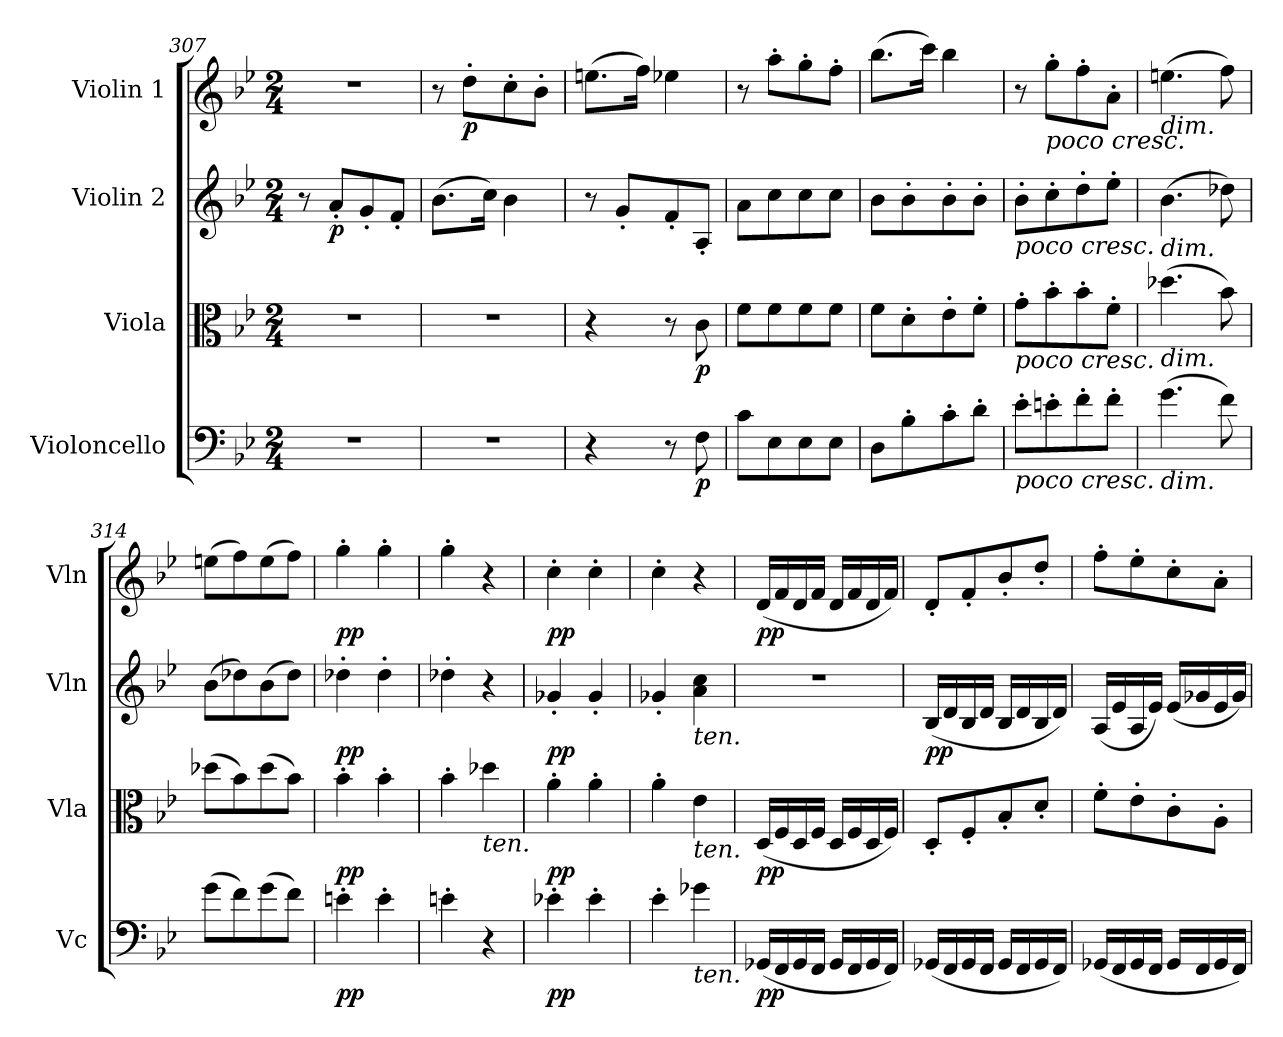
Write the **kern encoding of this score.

**kern	**dynam	**kern	**dynam	**kern	**dynam	**kern	**dynam
*part4	*part4	*part3	*part3	*part2	*part2	*part1	*part1
*staff4	*staff4	*staff3	*staff3	*staff2	*staff2	*staff1	*staff1
*I"Violoncello	*	*I"Viola	*	*I"Violin 2	*	*I"Violin 1	*
*I'Vc	*	*I'Vla	*	*I'Vln	*	*I'Vln	*
*clefF4	*	*clefC3	*	*clefG2	*	*clefG2	*
*k[b-e-]	*	*k[b-e-]	*	*k[b-e-]	*	*k[b-e-]	*
*M2/4	*	*M2/4	*	*M2/4	*	*M2/4	*
=307	=307	=307	=307	=307	=307	=307	=307
2r	.	2r	.	8r	.	2r	.
!	!	!	!	!	!LO:DY:b	!	!
.	.	.	.	8a'/L	p	.	.
.	.	.	.	8g'/	.	.	.
.	.	.	.	8f'/J	.	.	.
=308	=308	=308	=308	=308	=308	=308	=308
2r	.	2r	.	(8.b-\L	.	8r	.
!	!	!	!	!	!	!	!LO:DY:b
.	.	.	.	.	.	8dd'\L	p
.	.	.	.	16cc\Jk)	.	.	.
.	.	.	.	4b-\	.	8cc'\	.
.	.	.	.	.	.	8b-'\J	.
=309	=309	=309	=309	=309	=309	=309	=309
4r	.	4r	.	8r	.	(8.een\L	.
.	.	.	.	8g'/L	.	.	.
.	.	.	.	.	.	16ff\Jk)	.
8r	.	8r	.	8f'/	.	4ee-X\	.
!	!LO:DY:b	!	!LO:DY:b	!	!	!	!
8F\	p	8c\	p	8A'/J	.	.	.
!!LO:LB:g=z
=310	=310	=310	=310	=310	=310	=310	=310
8c\L	.	8f\L	.	8a\L	.	8r	.
8E-\	.	8f\	.	8cc\	.	8aa'\L	.
8E-\	.	8f\	.	8cc\	.	8gg'\	.
8E-\J	.	8f\J	.	8cc\J	.	8ff'\J	.
!!LO:PB:g=z
=311	=311	=311	=311	=311	=311	=311	=311
8D\L	.	8f\L	.	8b-\L	.	(8.bb-\L	.
8B-'\	.	8d'\	.	8b-'\	.	.	.
.	.	.	.	.	.	16ccc\Jk)	.
8c'\	.	8e-'\	.	8b-'\	.	4bb-\	.
8d'\J	.	8f'\J	.	8b-'\J	.	.	.
=312	=312	=312	=312	=312	=312	=312	=312
!	!	!	!	!LO:TX:b:i:t=poco cresc.	!	!	!
!	!	!LO:TX:b:i:t=poco cresc.	!	!	!	!	!
!LO:TX:b:i:t=poco cresc.	!	!	!	!	!	!	!
8e-'\L	.	8g'\L	.	8b-'\L	.	8r	.
!	!	!	!	!	!	!LO:TX:b:i:t=poco cresc.	!
8en'\	.	8b-'\	.	8cc'\	.	8gg'\L	.
8f'\	.	8b-'\	.	8dd'\	.	8ff'\	.
8f'\J	.	8f'\J	.	8ee-'\J	.	8a'\J	.
=313	=313	=313	=313	=313	=313	=313	=313
!	!	!	!	!	!	!LO:TX:b:i:t=dim.	!
!	!	!	!	!LO:TX:b:i:t=dim.	!	!	!
!	!	!LO:TX:b:i:t=dim.	!	!	!	!	!
!LO:TX:b:i:t=dim.	!	!	!	!	!	!	!
(4.g\	.	(4.dd-X\	.	(4.b-\	.	(4.een\	.
8f\)	.	8b-\)	.	8dd-X\)	.	8ff\)	.
=314	=314	=314	=314	=314	=314	=314	=314
(8g\L	.	(8dd-X\L	.	(8b-\L	.	(8een\L	.
8f\)	.	8b-\)	.	8dd-X\)	.	8ff\)	.
(8g\	.	(8dd-\	.	(8b-\	.	(8ee\	.
8f\J)	.	8b-\J)	.	8dd-\J)	.	8ff\J)	.
=315	=315	=315	=315	=315	=315	=315	=315
!	!LO:DY:b	!	!LO:DY:b	!	!LO:DY:b	!	!LO:DY:b
4en'\	pp	4b-'\	pp	4dd-X'\	pp	4gg'\	pp
4e'\	.	4b-'\	.	4dd-'\	.	4gg'\	.
=316	=316	=316	=316	=316	=316	=316	=316
4en'\	.	4b-'\	.	4dd-X'\	.	4gg'\	.
!	!	!LO:TX:b:i:t=ten.	!	!	!	!	!
4r	.	4dd-X\	.	4r	.	4r	.
=317	=317	=317	=317	=317	=317	=317	=317
!	!LO:DY:b	!	!LO:DY:b	!	!LO:DY:b	!	!LO:DY:b
4e-X'\	pp	4a'\	pp	4g-X'/	pp	4cc'\	pp
4e-'\	.	4a'\	.	4g-'/	.	4cc'\	.
=318	=318	=318	=318	=318	=318	=318	=318
4e-'\	.	4a'\	.	4g-X'/	.	4cc'\	.
!	!	!	!	!LO:TX:b:i:t=ten.	!	!	!
!	!	!LO:TX:b:i:t=ten.	!	!	!	!	!
!LO:TX:b:i:t=ten.	!	!	!	!	!	!	!
4g-X\	.	4e-\	.	4a\ 4cc\	.	4r	.
=319	=319	=319	=319	=319	=319	=319	=319
!	!LO:DY:b	!	!LO:DY:b	!	!	!	!LO:DY:b
(16GG-X/LL	pp	(16D/LL	pp	2r	.	(16d/LL	pp
16FF/	.	16F/	.	.	.	16f/	.
16GG-/	.	16D/	.	.	.	16d/	.
16FF/JJ	.	16F/JJ	.	.	.	16f/JJ	.
16GG-/LL	.	16D/LL	.	.	.	16d/LL	.
16FF/	.	16F/	.	.	.	16f/	.
16GG-/	.	16D/	.	.	.	16d/	.
16FF/JJ)	.	16F/JJ)	.	.	.	16f/JJ)	.
!!LO:LB:g=z
=320	=320	=320	=320	=320	=320	=320	=320
!	!	!	!	!	!LO:DY:b	!	!
(16GG-X/LL	.	8D'/L	.	(16B-/LL	pp	8d'/L	.
16FF/	.	.	.	16d/	.	.	.
16GG-/	.	8F'/	.	16B-/	.	8f'/	.
16FF/JJ	.	.	.	16d/JJ	.	.	.
16GG-/LL	.	8B-'/	.	16B-/LL	.	8b-'/	.
16FF/	.	.	.	16d/	.	.	.
16GG-/	.	8d'/J	.	16B-/	.	8dd'/J	.
16FF/JJ)	.	.	.	16d/JJ)	.	.	.
=321	=321	=321	=321	=321	=321	=321	=321
(16GG-X/LL	.	8f'\L	.	(16A/LL	.	8ff'\L	.
16FF/	.	.	.	16e-/	.	.	.
16GG-/	.	8e-'\	.	16A/	.	8ee-'\	.
16FF/JJ	.	.	.	16e-/JJ)	.	.	.
16GG-/LL	.	8c'\	.	(16e-/LL	.	8cc'\	.
16FF/	.	.	.	16g-X/	.	.	.
16GG-/	.	8A'\J	.	16e-/	.	8a'\J	.
16FF/JJ)	.	.	.	16g-/JJ)	.	.	.
=	=	=	=	=	=	=	=
*-	*-	*-	*-	*-	*-	*-	*-
